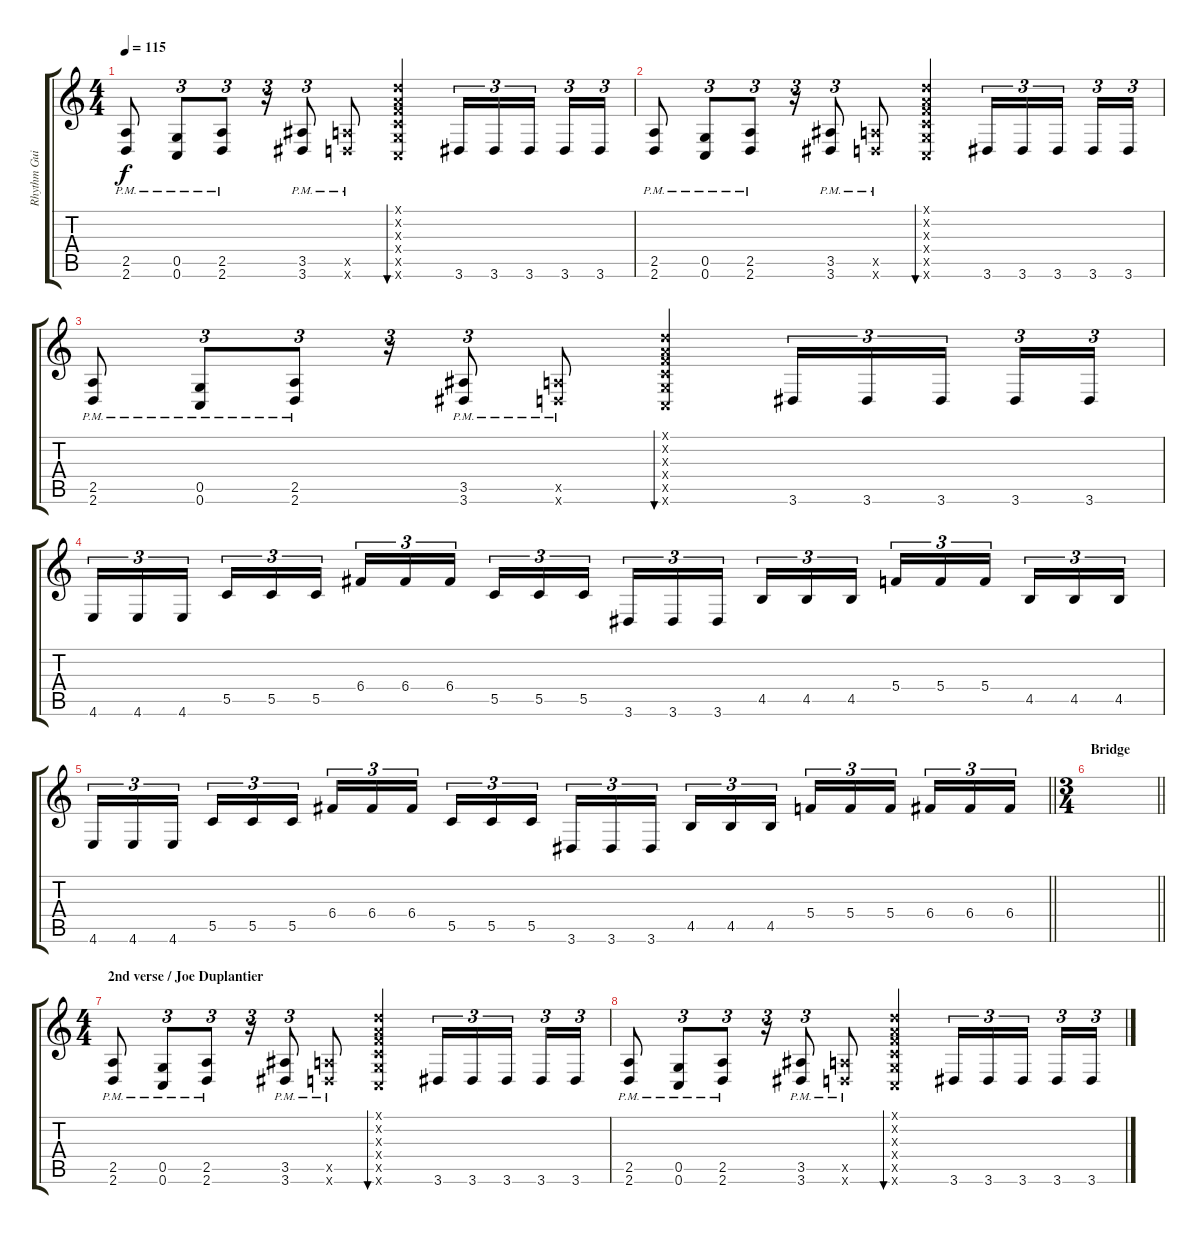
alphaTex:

\track ("Rhythm Guitar - Joe Duplantier" "Rhythm Gui") {instrument distortionguitar}
\staff {score tabs}
\tuning (D4 A3 F3 C3 G2 C2) {hide}
\ts (4 4)
\tempo 115
\clef g2
\ks c
(2.5{pm} 2.6).8{dy f} (0.5{pm} 0.6).8{tu (3 2)} (2.5{pm} 2.6).8{tu (3 2)} r.16{tu (3 2)} (3.5{pm} 3.6).8{tu (3 2)} (2.5{pm x} 2.6{x}).8 (0.1{x} 0.2{x} 0.3{x} 0.4{x} 0.5{x} 0.6{x}).4{bu 480 instrument guitarharmonics} 3.6.16{tu (3 2) instrument distortionguitar} 3.6.16{tu (3 2)} 3.6.16{tu (3 2) beam splitsecondary} 3.6.16{tu (3 2)} 3.6.16{tu (3 2)} |
(2.5{pm} 2.6).8 (0.5{pm} 0.6).8{tu (3 2)} (2.5{pm} 2.6).8{tu (3 2)} r.16{tu (3 2)} (3.5{pm} 3.6).8{tu (3 2)} (2.5{pm x} 2.6{x}).8 (0.1{x} 0.2{x} 0.3{x} 0.4{x} 0.5{x} 0.6{x}).4{bu 480 instrument guitarharmonics} 3.6.16{tu (3 2) instrument distortionguitar} 3.6.16{tu (3 2)} 3.6.16{tu (3 2) beam splitsecondary} 3.6.16{tu (3 2)} 3.6.16{tu (3 2)} |
(2.5{pm} 2.6).8 (0.5{pm} 0.6).8{tu (3 2)} (2.5{pm} 2.6).8{tu (3 2)} r.16{tu (3 2)} (3.5{pm} 3.6).8{tu (3 2)} (2.5{pm x} 2.6{x}).8 (0.1{x} 0.2{x} 0.3{x} 0.4{x} 0.5{x} 0.6{x}).4{bu 480 instrument guitarharmonics} 3.6.16{tu (3 2) instrument distortionguitar} 3.6.16{tu (3 2)} 3.6.16{tu (3 2) beam splitsecondary} 3.6.16{tu (3 2)} 3.6.16{tu (3 2)} |
4.6.16{tu (3 2)} 4.6.16{tu (3 2)} 4.6.16{tu (3 2) beam splitsecondary} 5.5.16{tu (3 2)} 5.5.16{tu (3 2)} 5.5.16{tu (3 2)} 6.4.16{tu (3 2)} 6.4.16{tu (3 2)} 6.4.16{tu (3 2) beam splitsecondary} 5.5.16{tu (3 2)} 5.5.16{tu (3 2)} 5.5.16{tu (3 2)} 3.6.16{tu (3 2)} 3.6.16{tu (3 2)} 3.6.16{tu (3 2) beam splitsecondary} 4.5.16{tu (3 2)} 4.5.16{tu (3 2)} 4.5.16{tu (3 2)} 5.4.16{tu (3 2)} 5.4.16{tu (3 2)} 5.4.16{tu (3 2) beam splitsecondary} 4.5.16{tu (3 2)} 4.5.16{tu (3 2)} 4.5.16{tu (3 2)} |
\barLineRight lightlight
4.6.16{tu (3 2)} 4.6.16{tu (3 2)} 4.6.16{tu (3 2) beam splitsecondary} 5.5.16{tu (3 2)} 5.5.16{tu (3 2)} 5.5.16{tu (3 2)} 6.4.16{tu (3 2)} 6.4.16{tu (3 2)} 6.4.16{tu (3 2) beam splitsecondary} 5.5.16{tu (3 2)} 5.5.16{tu (3 2)} 5.5.16{tu (3 2)} 3.6.16{tu (3 2)} 3.6.16{tu (3 2)} 3.6.16{tu (3 2) beam splitsecondary} 4.5.16{tu (3 2)} 4.5.16{tu (3 2)} 4.5.16{tu (3 2)} 5.4.16{tu (3 2)} 5.4.16{tu (3 2)} 5.4.16{tu (3 2) beam splitsecondary} 6.4.16{tu (3 2)} 6.4.16{tu (3 2)} 6.4.16{tu (3 2)} |
\ts (3 4)
\section ("" "Bridge")
\barLineRight lightlight
|
\ts (4 4)
\section ("" "2nd verse / Joe Duplantier")
(2.5{pm} 2.6).8 (0.5{pm} 0.6).8{tu (3 2)} (2.5{pm} 2.6).8{tu (3 2)} r.16{tu (3 2)} (3.5{pm} 3.6).8{tu (3 2)} (2.5{pm x} 2.6{x}).8 (0.1{x} 0.2{x} 0.3{x} 0.4{x} 0.5{x} 0.6{x}).4{bu 480 instrument guitarharmonics} 3.6.16{tu (3 2) instrument distortionguitar} 3.6.16{tu (3 2)} 3.6.16{tu (3 2) beam splitsecondary} 3.6.16{tu (3 2)} 3.6.16{tu (3 2)} |
(2.5{pm} 2.6).8 (0.5{pm} 0.6).8{tu (3 2)} (2.5{pm} 2.6).8{tu (3 2)} r.16{tu (3 2)} (3.5{pm} 3.6).8{tu (3 2)} (2.5{pm x} 2.6{x}).8 (0.1{x} 0.2{x} 0.3{x} 0.4{x} 0.5{x} 0.6{x}).4{bu 480 instrument guitarharmonics} 3.6.16{tu (3 2) instrument distortionguitar} 3.6.16{tu (3 2)} 3.6.16{tu (3 2) beam splitsecondary} 3.6.16{tu (3 2)} 3.6.16{tu (3 2)}
